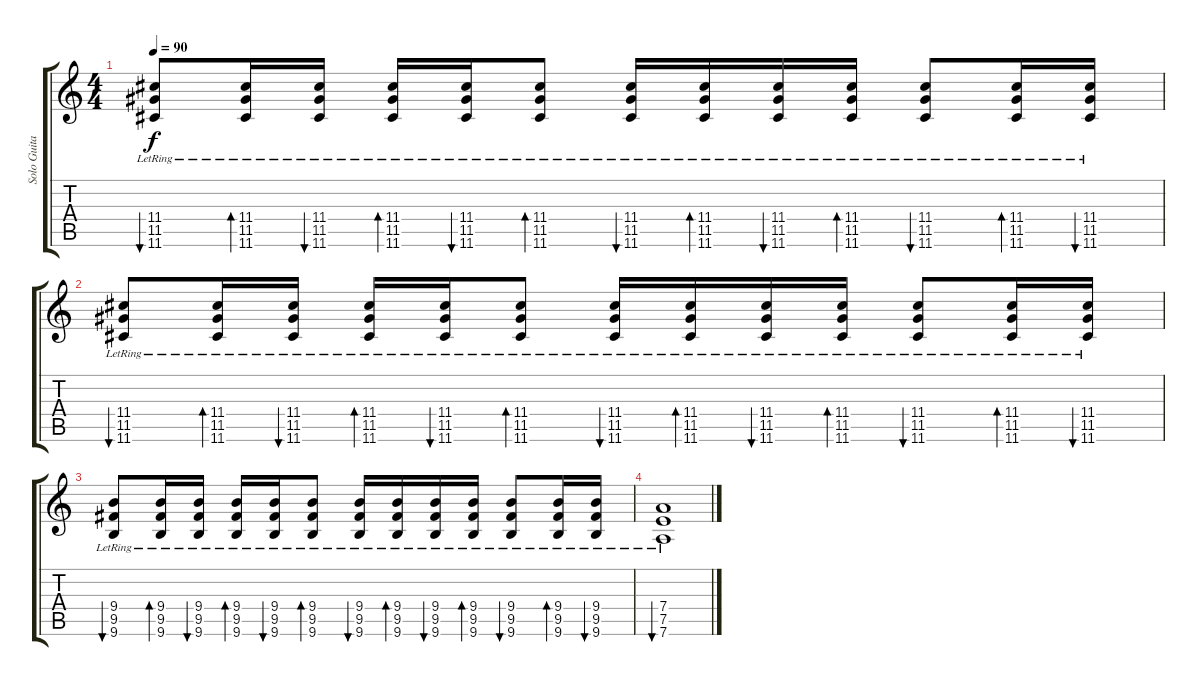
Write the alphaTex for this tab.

\track ("Solo Guitar 2 (Xulfi)" "Solo Guita") {instrument distortionguitar}
\staff {score tabs}
\tuning (E4 B3 G3 D3 A2 D2) {hide}
\ts (4 4)
\tempo 90
\clef g2
\ks c
(11.4{lr} 11.5{lr} 11.6{lr}).8{bu 120 dy f} (11.4{lr} 11.5{lr} 11.6{lr}).16{bd 60} (11.4{lr} 11.5{lr} 11.6{lr}).16{bu 60} (11.4{lr} 11.5{lr} 11.6{lr}).16{bd 60} (11.4{lr} 11.5{lr} 11.6{lr}).16{bu 60} (11.4{lr} 11.5{lr} 11.6{lr}).8{bd 60} (11.4{lr} 11.5{lr} 11.6{lr}).16{bu 60} (11.4{lr} 11.5{lr} 11.6{lr}).16{bd 60} (11.4{lr} 11.5{lr} 11.6{lr}).16{bu 60} (11.4{lr} 11.5{lr} 11.6{lr}).16{bd 60} (11.4{lr} 11.5{lr} 11.6{lr}).8{bu 60} (11.4{lr} 11.5{lr} 11.6{lr}).16{bd 60} (11.4{lr} 11.5{lr} 11.6{lr}).16{bu 60} |
(11.4{lr} 11.5{lr} 11.6{lr}).8{bu 120} (11.4{lr} 11.5{lr} 11.6{lr}).16{bd 60} (11.4{lr} 11.5{lr} 11.6{lr}).16{bu 60} (11.4{lr} 11.5{lr} 11.6{lr}).16{bd 60} (11.4{lr} 11.5{lr} 11.6{lr}).16{bu 60} (11.4{lr} 11.5{lr} 11.6{lr}).8{bd 60} (11.4{lr} 11.5{lr} 11.6{lr}).16{bu 60} (11.4{lr} 11.5{lr} 11.6{lr}).16{bd 60} (11.4{lr} 11.5{lr} 11.6{lr}).16{bu 60} (11.4{lr} 11.5{lr} 11.6{lr}).16{bd 60} (11.4{lr} 11.5{lr} 11.6{lr}).8{bu 60} (11.4{lr} 11.5{lr} 11.6{lr}).16{bd 60} (11.4{lr} 11.5{lr} 11.6{lr}).16{bu 60} |
(9.4{lr} 9.5{lr} 9.6{lr}).8{bu 120} (9.4{lr} 9.5{lr} 9.6{lr}).16{bd 60} (9.4{lr} 9.5{lr} 9.6{lr}).16{bu 60} (9.4{lr} 9.5{lr} 9.6{lr}).16{bd 60} (9.4{lr} 9.5{lr} 9.6{lr}).16{bu 60} (9.4{lr} 9.5{lr} 9.6{lr}).8{bd 60} (9.4{lr} 9.5{lr} 9.6{lr}).16{bu 60} (9.4{lr} 9.5{lr} 9.6{lr}).16{bd 60} (9.4{lr} 9.5{lr} 9.6{lr}).16{bu 60} (9.4{lr} 9.5{lr} 9.6{lr}).16{bd 60} (9.4{lr} 9.5{lr} 9.6{lr}).8{bu 60} (9.4{lr} 9.5{lr} 9.6{lr}).16{bd 60} (9.4{lr} 9.5{lr} 9.6{lr}).16{bu 60} |
(7.4{lr} 7.5{lr} 7.6{lr}).1{bu 120}
